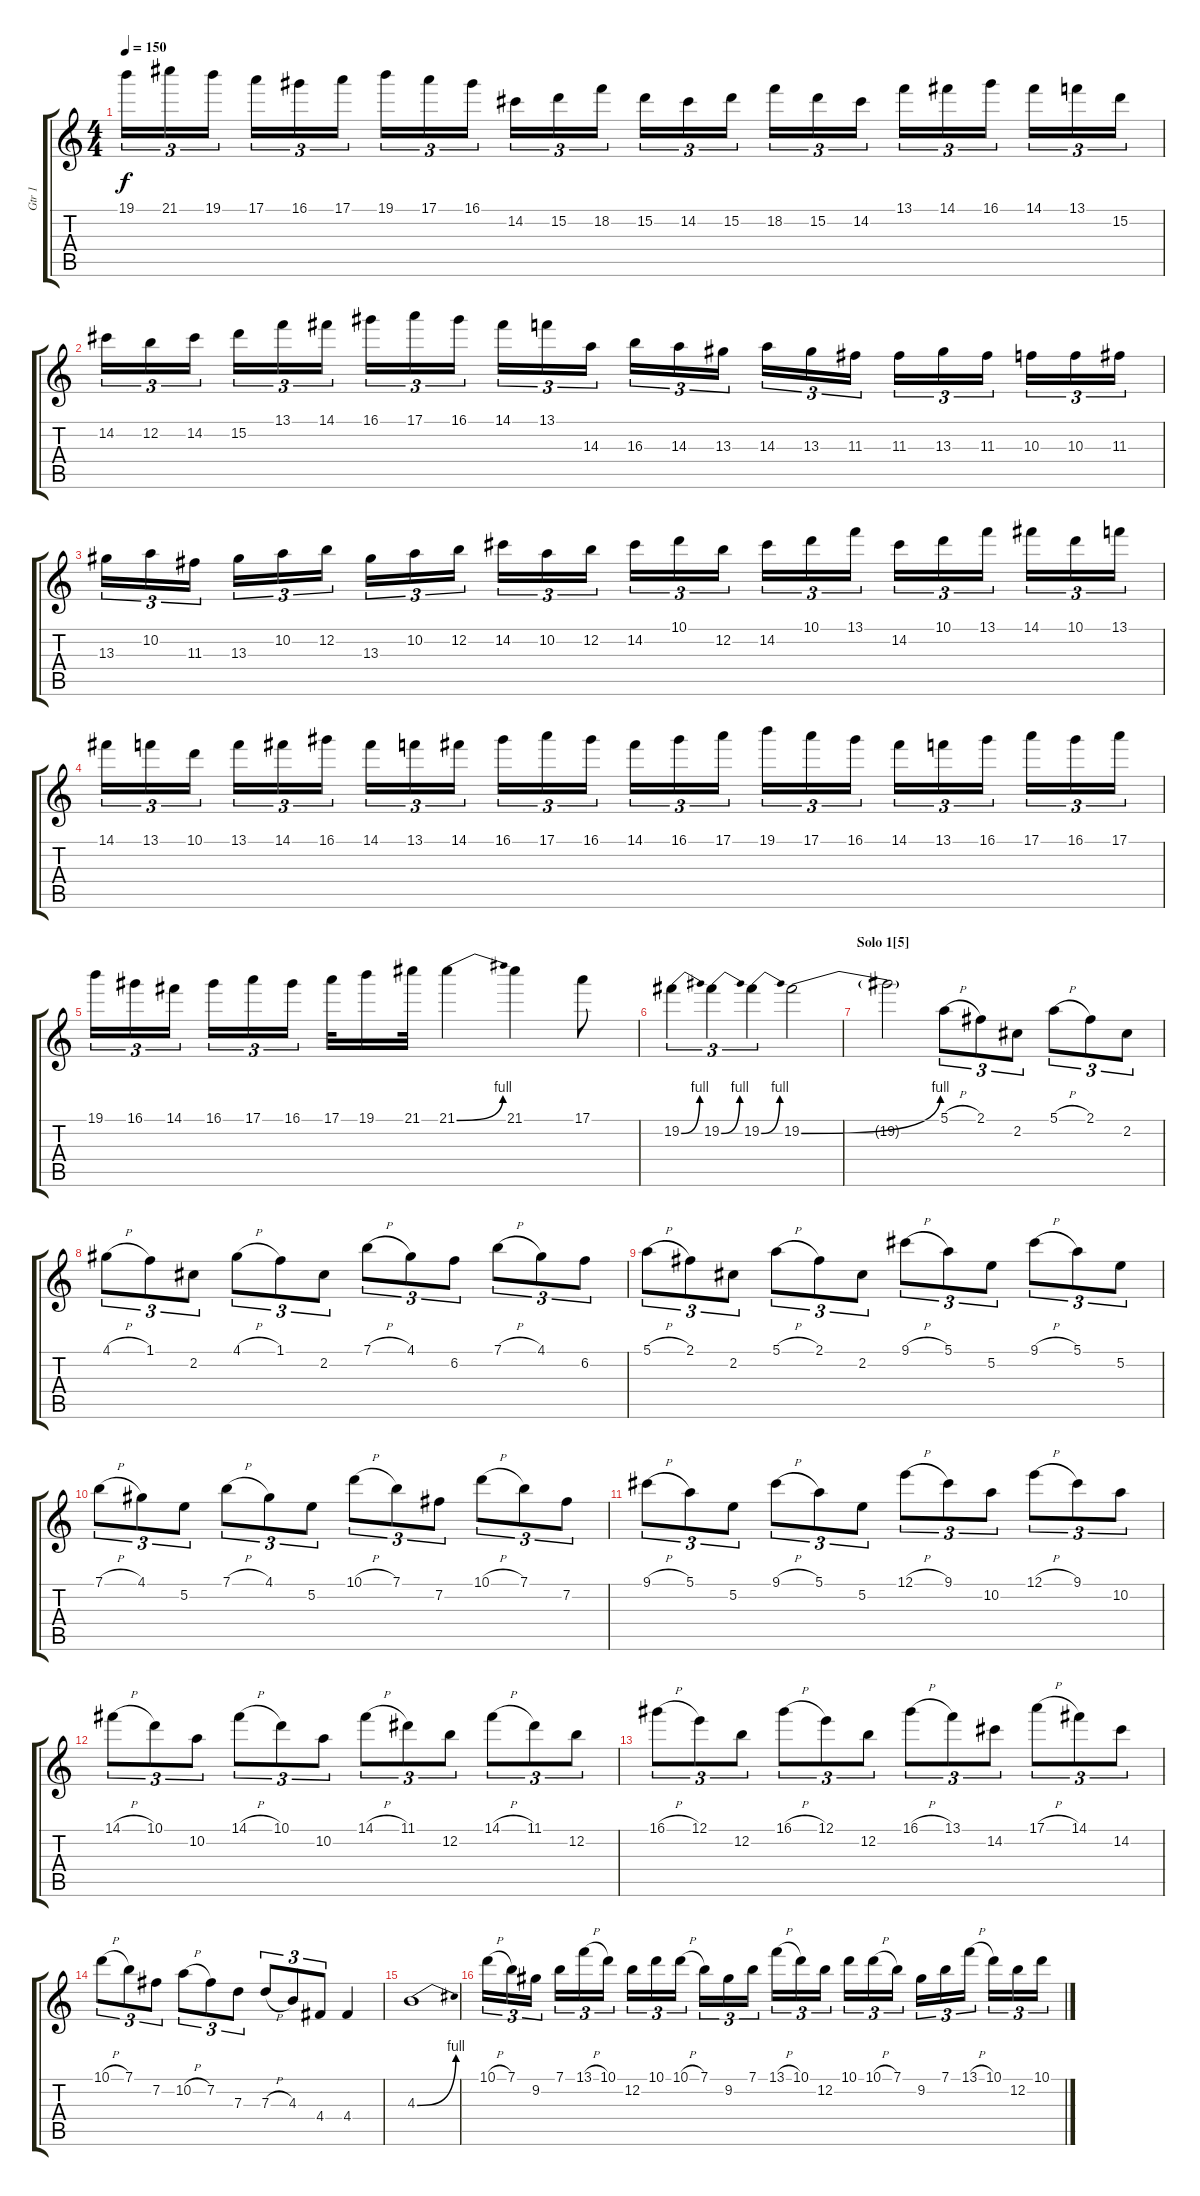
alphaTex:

\track ("Gtr 1" "Gtr 1") {instrument overdrivenguitar}
\staff {score tabs}
\tuning (E4 B3 G3 D3 A2 E2) {hide}
\ts (4 4)
\tempo 150
\clef g2
\ks c
19.1.16{tu (3 2) dy f} 21.1.16{tu (3 2)} 19.1.16{tu (3 2)} 17.1.16{tu (3 2)} 16.1.16{tu (3 2)} 17.1.16{tu (3 2)} 19.1.16{tu (3 2)} 17.1.16{tu (3 2)} 16.1.16{tu (3 2)} 14.2.16{tu (3 2)} 15.2.16{tu (3 2)} 18.2.16{tu (3 2)} 15.2.16{tu (3 2)} 14.2.16{tu (3 2)} 15.2.16{tu (3 2)} 18.2.16{tu (3 2)} 15.2.16{tu (3 2)} 14.2.16{tu (3 2)} 13.1.16{tu (3 2)} 14.1.16{tu (3 2)} 16.1.16{tu (3 2)} 14.1.16{tu (3 2)} 13.1.16{tu (3 2)} 15.2.16{tu (3 2)} |
14.2.16{tu (3 2)} 12.2.16{tu (3 2)} 14.2.16{tu (3 2)} 15.2.16{tu (3 2)} 13.1.16{tu (3 2)} 14.1.16{tu (3 2)} 16.1.16{tu (3 2)} 17.1.16{tu (3 2)} 16.1.16{tu (3 2)} 14.1.16{tu (3 2)} 13.1.16{tu (3 2)} 14.3.16{tu (3 2)} 16.3.16{tu (3 2)} 14.3.16{tu (3 2)} 13.3.16{tu (3 2)} 14.3.16{tu (3 2)} 13.3.16{tu (3 2)} 11.3.16{tu (3 2)} 11.3.16{tu (3 2)} 13.3.16{tu (3 2)} 11.3.16{tu (3 2)} 10.3.16{tu (3 2)} 10.3.16{tu (3 2)} 11.3.16{tu (3 2)} |
13.3.16{tu (3 2)} 10.2.16{tu (3 2)} 11.3.16{tu (3 2)} 13.3.16{tu (3 2)} 10.2.16{tu (3 2)} 12.2.16{tu (3 2)} 13.3.16{tu (3 2)} 10.2.16{tu (3 2)} 12.2.16{tu (3 2)} 14.2.16{tu (3 2)} 10.2.16{tu (3 2)} 12.2.16{tu (3 2)} 14.2.16{tu (3 2)} 10.1.16{tu (3 2)} 12.2.16{tu (3 2)} 14.2.16{tu (3 2)} 10.1.16{tu (3 2)} 13.1.16{tu (3 2)} 14.2.16{tu (3 2)} 10.1.16{tu (3 2)} 13.1.16{tu (3 2)} 14.1.16{tu (3 2)} 10.1.16{tu (3 2)} 13.1.16{tu (3 2)} |
14.1.16{tu (3 2)} 13.1.16{tu (3 2)} 10.1.16{tu (3 2)} 13.1.16{tu (3 2)} 14.1.16{tu (3 2)} 16.1.16{tu (3 2)} 14.1.16{tu (3 2)} 13.1.16{tu (3 2)} 14.1.16{tu (3 2)} 16.1.16{tu (3 2)} 17.1.16{tu (3 2)} 16.1.16{tu (3 2)} 14.1.16{tu (3 2)} 16.1.16{tu (3 2)} 17.1.16{tu (3 2)} 19.1.16{tu (3 2)} 17.1.16{tu (3 2)} 16.1.16{tu (3 2)} 14.1.16{tu (3 2)} 13.1.16{tu (3 2)} 16.1.16{tu (3 2)} 17.1.16{tu (3 2)} 16.1.16{tu (3 2)} 17.1.16{tu (3 2)} |
19.1.16{tu (3 2)} 16.1.16{tu (3 2)} 14.1.16{tu (3 2)} 16.1.16{tu (3 2)} 17.1.16{tu (3 2)} 16.1.16{tu (3 2)} 17.1.32 19.1.16 21.1.32 21.1{be (bend 0 0 60 4)}.4 21.1.4 17.1.8 |
19.2{be (bend 0 0 60 4)}.4{tu (3 2)} 19.2{be (bend 0 0 60 4)}.4{tu (3 2)} 19.2{be (bend 0 0 60 4)}.4{tu (3 2)} 19.2{be (bend 0 0 60 4)}.2 |
\section ("" "Solo 1[5]")
19.2{t}.2 5.1{h}.8{tu (3 2)} 2.1.8{tu (3 2)} 2.2.8{tu (3 2)} 5.1{h}.8{tu (3 2)} 2.1.8{tu (3 2)} 2.2.8{tu (3 2)} |
4.1{h}.8{tu (3 2)} 1.1.8{tu (3 2)} 2.2.8{tu (3 2)} 4.1{h}.8{tu (3 2)} 1.1.8{tu (3 2)} 2.2.8{tu (3 2)} 7.1{h}.8{tu (3 2)} 4.1.8{tu (3 2)} 6.2.8{tu (3 2)} 7.1{h}.8{tu (3 2)} 4.1.8{tu (3 2)} 6.2.8{tu (3 2)} |
5.1{h}.8{tu (3 2)} 2.1.8{tu (3 2)} 2.2.8{tu (3 2)} 5.1{h}.8{tu (3 2)} 2.1.8{tu (3 2)} 2.2.8{tu (3 2)} 9.1{h}.8{tu (3 2)} 5.1.8{tu (3 2)} 5.2.8{tu (3 2)} 9.1{h}.8{tu (3 2)} 5.1.8{tu (3 2)} 5.2.8{tu (3 2)} |
7.1{h}.8{tu (3 2)} 4.1.8{tu (3 2)} 5.2.8{tu (3 2)} 7.1{h}.8{tu (3 2)} 4.1.8{tu (3 2)} 5.2.8{tu (3 2)} 10.1{h}.8{tu (3 2)} 7.1.8{tu (3 2)} 7.2.8{tu (3 2)} 10.1{h}.8{tu (3 2)} 7.1.8{tu (3 2)} 7.2.8{tu (3 2)} |
9.1{h}.8{tu (3 2)} 5.1.8{tu (3 2)} 5.2.8{tu (3 2)} 9.1{h}.8{tu (3 2)} 5.1.8{tu (3 2)} 5.2.8{tu (3 2)} 12.1{h}.8{tu (3 2)} 9.1.8{tu (3 2)} 10.2.8{tu (3 2)} 12.1{h}.8{tu (3 2)} 9.1.8{tu (3 2)} 10.2.8{tu (3 2)} |
14.1{h}.8{tu (3 2)} 10.1.8{tu (3 2)} 10.2.8{tu (3 2)} 14.1{h}.8{tu (3 2)} 10.1.8{tu (3 2)} 10.2.8{tu (3 2)} 14.1{h}.8{tu (3 2)} 11.1.8{tu (3 2)} 12.2.8{tu (3 2)} 14.1{h}.8{tu (3 2)} 11.1.8{tu (3 2)} 12.2.8{tu (3 2)} |
16.1{h}.8{tu (3 2)} 12.1.8{tu (3 2)} 12.2.8{tu (3 2)} 16.1{h}.8{tu (3 2)} 12.1.8{tu (3 2)} 12.2.8{tu (3 2)} 16.1{h}.8{tu (3 2)} 13.1.8{tu (3 2)} 14.2.8{tu (3 2)} 17.1{h}.8{tu (3 2)} 14.1.8{tu (3 2)} 14.2.8{tu (3 2)} |
10.1{h}.8{tu (3 2)} 7.1.8{tu (3 2)} 7.2.8{tu (3 2)} 10.2{h}.8{tu (3 2)} 7.2.8{tu (3 2)} 7.3.8{tu (3 2)} 7.3{h}.8{tu (3 2)} 4.3.8{tu (3 2)} 4.4.8{tu (3 2)} 4.4.4 |
4.3{be (bend 0 0 60 4)}.1 |
10.1{h}.16{tu (3 2)} 7.1.16{tu (3 2)} 9.2.16{tu (3 2)} 7.1.16{tu (3 2)} 13.1{h}.16{tu (3 2)} 10.1.16{tu (3 2)} 12.2.16{tu (3 2)} 10.1.16{tu (3 2)} 10.1{h}.16{tu (3 2)} 7.1.16{tu (3 2)} 9.2.16{tu (3 2)} 7.1.16{tu (3 2)} 13.1{h}.16{tu (3 2)} 10.1.16{tu (3 2)} 12.2.16{tu (3 2)} 10.1.16{tu (3 2)} 10.1{h}.16{tu (3 2)} 7.1.16{tu (3 2)} 9.2.16{tu (3 2)} 7.1.16{tu (3 2)} 13.1{h}.16{tu (3 2)} 10.1.16{tu (3 2)} 12.2.16{tu (3 2)} 10.1.16{tu (3 2)}
